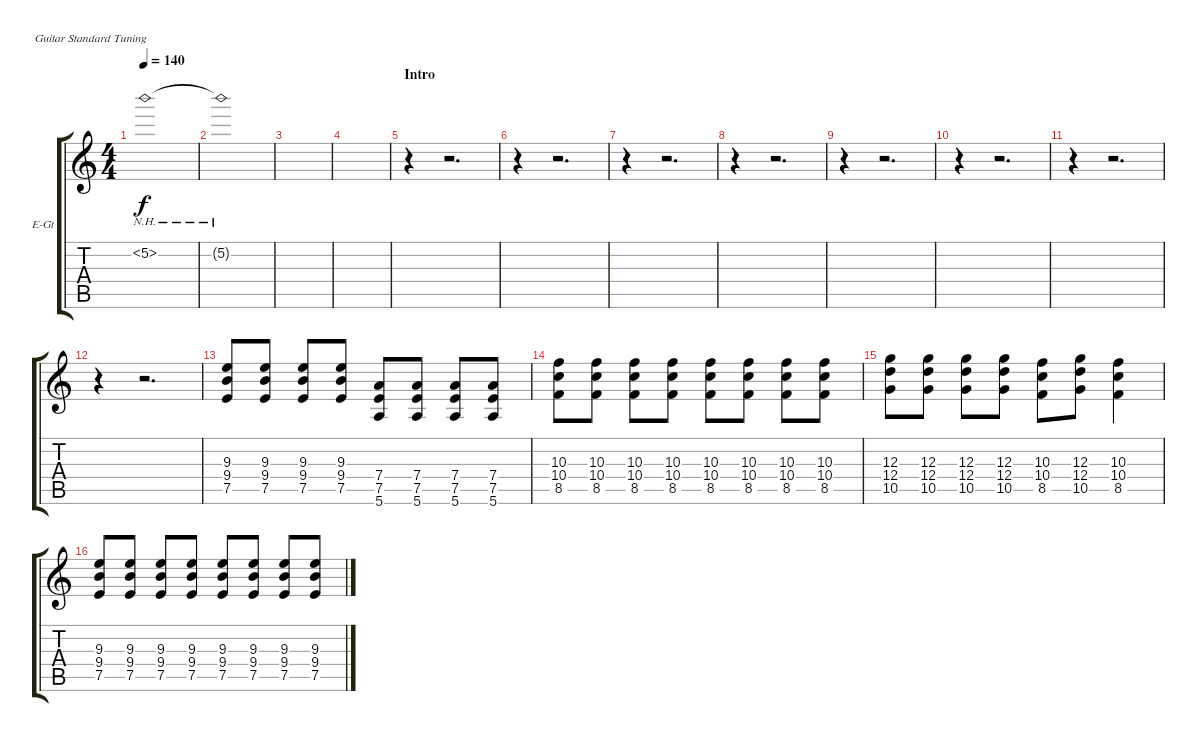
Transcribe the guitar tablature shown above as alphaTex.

\bracketExtendMode groupsimilarinstruments
\firstSystemTrackNameOrientation horizontal
\otherSystemsTrackNameOrientation horizontal
\track ("Spor 2" "E-Gt") {instrument distortionguitar}
\staff {score tabs}
\tuning (E4 B3 G3 D3 A2 E2)
\ts (4 4)
\tempo 140
\clef g2
\ks c
5.2{nh}.1{dy f instrument distortionguitar} |
5.2{nh t}.1 |
|
|
\section ("" "Intro")
r.4 r.2{d} |
r.4 r.2{d} |
r.4 r.2{d} |
r.4 r.2{d} |
r.4 r.2{d} |
r.4 r.2{d} |
r.4 r.2{d} |
r.4 r.2{d} |
(9.3 9.4 7.5).8 (9.3 9.4 7.5).8 (9.3 9.4 7.5).8 (9.3 9.4 7.5).8 (7.4 7.5 5.6).8 (7.4 7.5 5.6).8 (7.4 7.5 5.6).8 (7.4 7.5 5.6).8 |
(10.3 10.4 8.5).8 (10.3 10.4 8.5).8 (10.3 10.4 8.5).8 (10.3 10.4 8.5).8 (10.3 10.4 8.5).8 (10.3 10.4 8.5).8 (10.3 10.4 8.5).8 (10.3 10.4 8.5).8 |
(12.3 12.4 10.5).8 (12.3 12.4 10.5).8 (12.3 12.4 10.5).8 (12.3 12.4 10.5).8 (10.3 10.4 8.5).8 (12.3 12.4 10.5).8 (10.3 10.4 8.5).4 |
(9.3 9.4 7.5).8 (9.3 9.4 7.5).8 (9.3 9.4 7.5).8 (9.3 9.4 7.5).8 (9.3 9.4 7.5).8 (9.3 9.4 7.5).8 (9.3 9.4 7.5).8 (9.3 9.4 7.5).8
